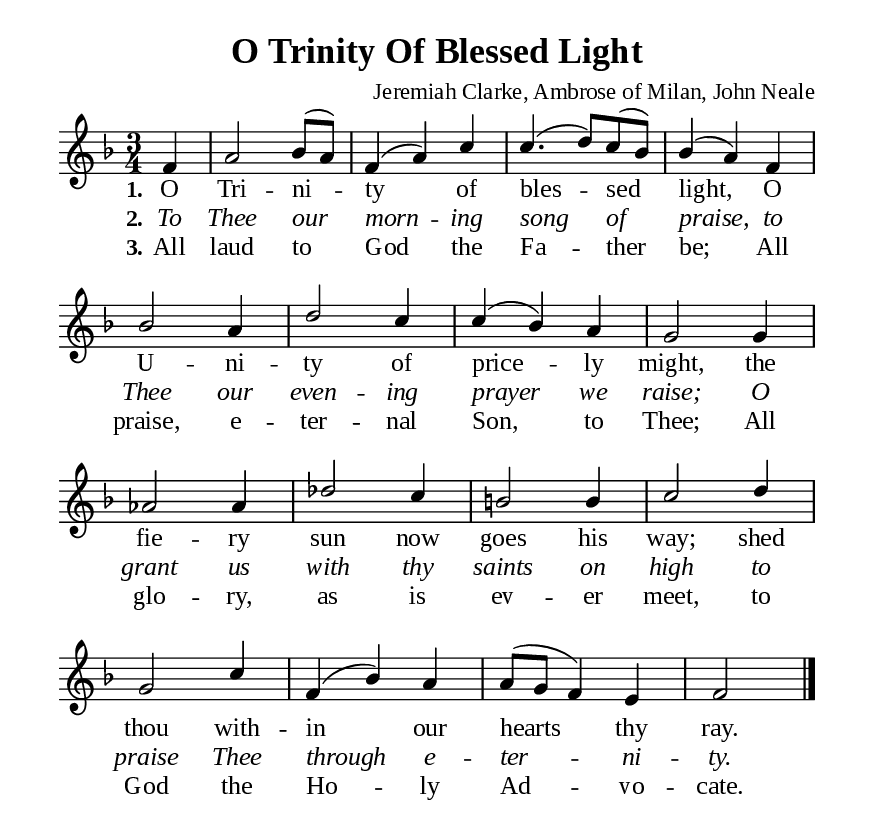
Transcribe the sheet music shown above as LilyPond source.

\version "2.18.2"

\header {
  title = "O Trinity Of Blessed Light"
  composer = "Jeremiah Clarke, Ambrose of Milan, John Neale"
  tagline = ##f
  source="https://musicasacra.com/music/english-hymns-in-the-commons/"
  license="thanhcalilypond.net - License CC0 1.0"
}

global= {
  \key f \major
  \time 3/4
  \override Score.BarNumber.break-visibility = ##(#f #f #f)
  \override Lyrics.LyricSpace.minimum-distance = #3.0
}

\paper {
  #(set-paper-size "a5")
  top-margin = 10\mm
  bottom-margin = 5\mm
  left-margin = 10\mm
  right-margin = 10\mm
  indent = #0
  #(define fonts
	 (make-pango-font-tree "Liberation Serif"
	 		       "Liberation Serif"
			       "Liberation Serif"
			       (/ 20 20)))
  system-system-spacing = #'((basic-distance . 3) (padding . 3))
}

printItalic = \with {
  \override LyricText.font-shape = #'italic
}

% Verse music
musicVerseSoprano = \relative c' {
                    \partial 4 f4 |
  a2 bes8 (a) |
  f4 (a) c |
  c4. (d8) c (bes) |
  bes4 (a) f |
  bes2 a4 |
  d2 c4 |
  c (bes) a |
  g2 g4 |
  aes2 aes4 |
  des2 c4 |
  b!2 b4 |
  c2 d4 |
  g,2 c4 |
  f, (bes) a |
  a8 (g f4) e4 |
                    f2 \bar "|."
}

% Verse lyrics
verseOne = \lyricmode {
  \set stanza = #"1."
  O Tri -- ni -- ty of bles -- sed light,
  O U -- ni -- ty of price -- ly might,
  the fie -- ry sun now goes his way;
  shed thou with -- in our hearts thy ray.
}

verseTwo = \lyricmode {
  \set stanza = #"2."
  To Thee our morn -- ing song of praise,
  to Thee our even -- ing prayer we raise;
  O grant us with thy saints on high
  to praise Thee through e -- ter -- ni -- ty.
}

verseThree = \lyricmode {
  \set stanza = #"3."
  All laud to God the Fa -- ther be;
  All praise, e -- ter -- nal Son, to Thee;
  All glo -- ry, as is ev -- er meet,
  to God the Ho -- ly Ad -- vo -- cate.
}

% Layout
\score {
    \new ChoirStaff <<
      \new Staff <<
        \clef "treble"
        \new Voice = "sopranos" { \global \stemUp \slurUp \musicVerseSoprano }
      >>
      \new Lyrics \lyricsto sopranos \verseOne
      \new Lyrics \printItalic \lyricsto sopranos \verseTwo
      \new Lyrics \lyricsto sopranos \verseThree
    >>
}
